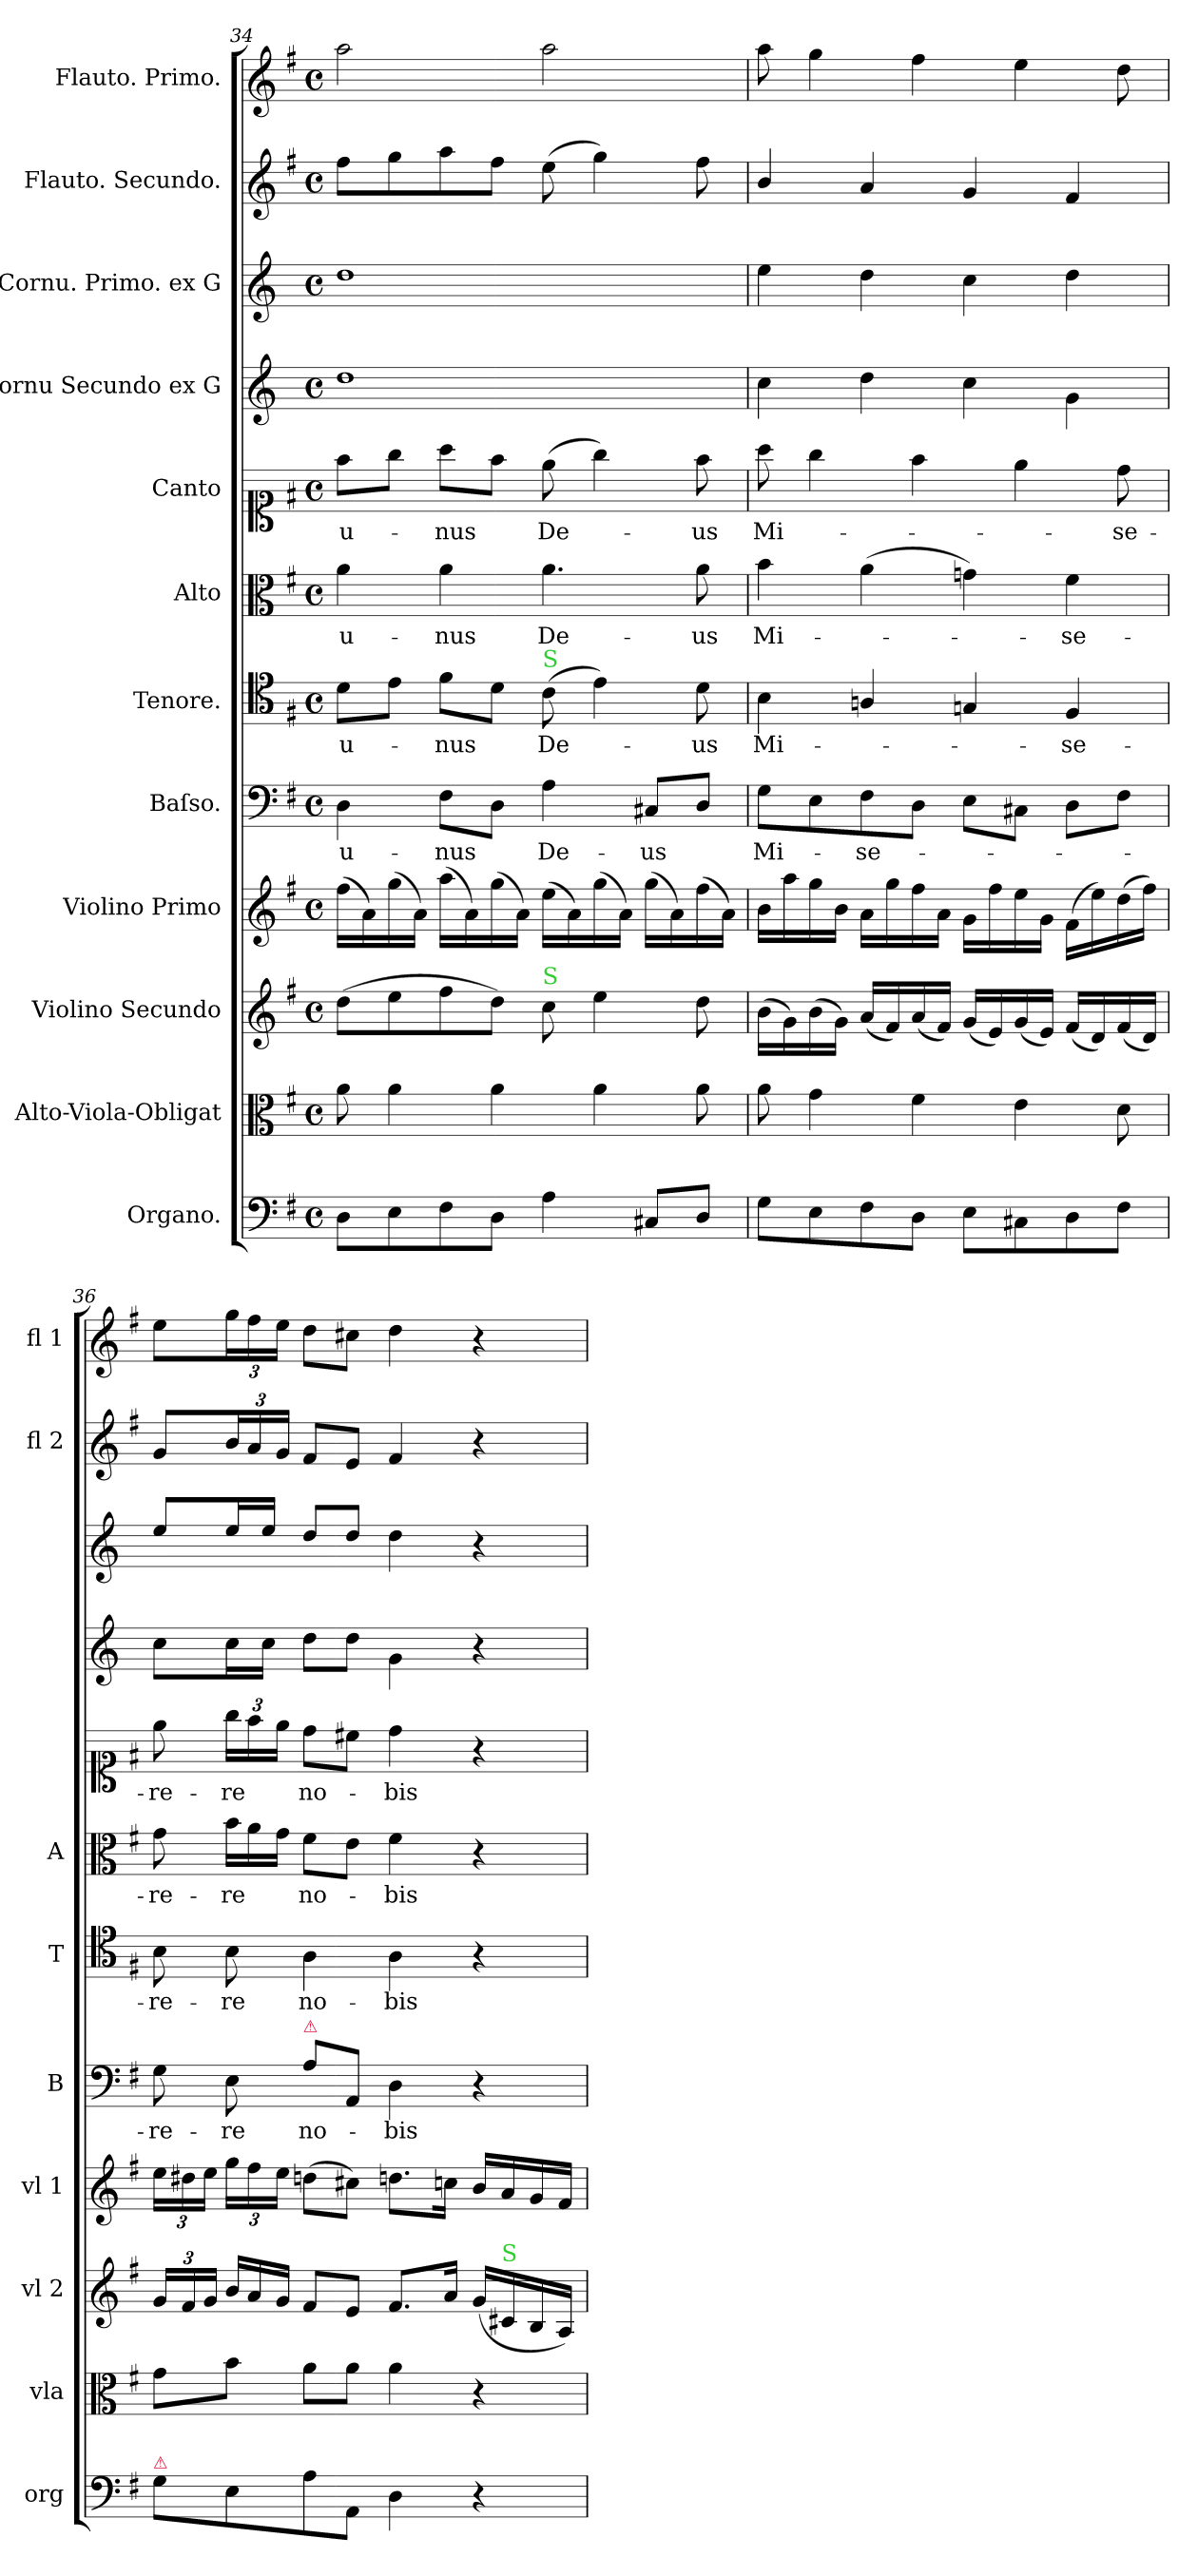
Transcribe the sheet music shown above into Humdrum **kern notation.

**kern	**kern	**kern	**kern	**kern	**text	**kern	**text	**kern	**text	**kern	**text	**kern	**kern	**kern	**kern
*part12	*part11	*part10	*part9	*part8	*part8	*part7	*part7	*part6	*part6	*part5	*part5	*part4	*part3	*part2	*part1
*staff12	*staff11	*staff10	*staff9	*staff8	*staff8	*staff7	*staff7	*staff6	*staff6	*staff5	*staff5	*staff4	*staff3	*staff2	*staff1
*I"Organo.	*I"Alto-Viola-Obligat	*I"Violino Secundo	*I"Violino Primo	*I"Baſso.	*	*I"Tenore.	*	*I"Alto	*	*I"Canto	*	*I"Cornu Secundo ex G	*I"Cornu. Primo. ex G	*I"Flauto. Secundo.	*I"Flauto. Primo.
*I'org	*I'vla	*I'vl 2	*I'vl 1	*I'B	*	*I'T	*	*I'A	*	*	*	*	*	*I'fl 2	*I'fl 1
*clefF4	*clefC3	*clefG2	*clefG2	*clefF4	*	*clefC4	*	*clefC3	*	*clefC1	*	*clefG2	*clefG2	*clefG2	*clefG2
*	*	*	*	*	*	*	*	*	*	*	*	*ITrd3c5	*ITrd3c5	*	*
*k[f#]	*k[f#]	*k[f#]	*k[f#]	*k[f#]	*	*k[f#]	*	*k[f#]	*	*k[f#]	*	*k[f#]	*k[f#]	*k[f#]	*k[f#]
*G:	*G:	*G:	*G:	*G:	*	*G:	*	*G:	*	*G:	*	*G:	*G:	*G:	*G:
*M4/4	*M4/4	*M4/4	*M4/4	*M4/4	*	*M4/4	*	*M4/4	*	*M4/4	*	*M4/4	*M4/4	*M4/4	*M4/4
*met(c)	*met(c)	*met(c)	*met(c)	*met(c)	*	*met(c)	*	*met(c)	*	*met(c)	*	*met(c)	*met(c)	*met(c)	*met(c)
=34	=34	=34	=34	=34	=34	=34	=34	=34	=34	=34	=34	=34	=34	=34	=34
8D\L	8a\	(8dd\L	(16ff#\LL	4D\	u-	8d\L	u-	4a\	u-	8ff#\L	u-	1a	1a	8ff#\L	2aa\
.	.	.	16a\)	.	.	.	.	.	.	.	.	.	.	.	.
8E\	4a\	8ee\	(16gg\	.	.	8e\J	.	.	.	8gg\J	.	.	.	8gg\	.
.	.	.	16a\JJ)	.	.	.	.	.	.	.	.	.	.	.	.
8F#\	.	8ff#\	(16aa\LL	8F#\L	-nus	8f#\L	-nus	4a\	-nus	8aa\L	-nus	.	.	8aa\	.
.	.	.	16a\)	.	.	.	.	.	.	.	.	.	.	.	.
8D\J	4a\	8dd\J)	(16gg\	8D\J	.	8d\J	.	.	.	8ff#\J	.	.	.	8ff#\J	.
.	.	.	16a\JJ)	.	.	.	.	.	.	.	.	.	.	.	.
!	!	!	!	!	!	!LO:TX:a:color=limegreen:t=S	!	!	!	!	!	!	!	!	!
!	!	!LO:TX:a:color=limegreen:t=S	!	!	!	!	!	!	!	!	!	!	!	!	!
4A\	.	8cc\	(16ee\LL	4A\	De-	(8c\	De-	4.a\	De-	(8ee\	De-	.	.	(8ee\	2aa\
.	.	.	16a\)	.	.	.	.	.	.	.	.	.	.	.	.
.	4a\	4ee\	(16gg\	.	.	4e\)	.	.	.	4gg\)	.	.	.	4gg\)	.
.	.	.	16a\JJ)	.	.	.	.	.	.	.	.	.	.	.	.
8C#X/L	.	.	(16gg\LL	8C#X/L	-us	.	.	.	.	.	.	.	.	.	.
.	.	.	16a\)	.	.	.	.	.	.	.	.	.	.	.	.
8D/J	8a\	8dd\	(16ff#\	8D/J	.	8d\	-us	8a\	-us	8ff#\	-us	.	.	8ff#\	.
.	.	.	16a\JJ)	.	.	.	.	.	.	.	.	.	.	.	.
=35	=35	=35	=35	=35	=35	=35	=35	=35	=35	=35	=35	=35	=35	=35	=35
8G\L	8a\	(16b\LL	16b\LL	8G\L	Mi-	4B\	Mi-	4b\	Mi-	8aa\	Mi-	4g\	4b\	4b/	8aa\
.	.	16g\)	16aa\	.	.	.	.	.	.	.	.	.	.	.	.
8E\	4g\	(16b\	16gg\	8E\	.	.	.	.	.	4gg\	.	.	.	.	4gg\
.	.	16g\JJ)	16b\JJ	.	.	.	.	.	.	.	.	.	.	.	.
8F#\	.	(16a/LL	16a\LL	8F#\	-se-	4An/	.	(4a\	.	.	.	4a\	4a\	4a/	.
.	.	16f#/)	16gg\	.	.	.	.	.	.	.	.	.	.	.	.
8D\J	4f#\	(16a/	16ff#\	8D\J	.	.	.	.	.	4ff#\	.	.	.	.	4ff#\
.	.	16f#/JJ)	16a\JJ	.	.	.	.	.	.	.	.	.	.	.	.
8E\L	.	(16g/LL	16g\LL	8E\L	.	4Gn/	.	4gn\)	.	.	.	4g\	4g\	4g/	.
.	.	16e/)	16ff#\	.	.	.	.	.	.	.	.	.	.	.	.
8C#X\	4e\	(16g/	16ee\	8C#X\J	.	.	.	.	.	4ee\	.	.	.	.	4ee\
.	.	16e/JJ)	16g\JJ	.	.	.	.	.	.	.	.	.	.	.	.
8D\	.	(16f#/LL	(16f#\LL	8D\L	.	4F#/	-se-	4f#\	-se-	.	.	4d\	4a\	4f#/	.
.	.	16d/)	16ee\)	.	.	.	.	.	.	.	.	.	.	.	.
8F#\J	8d\	(16f#/	(16dd\	8F#\J	.	.	.	.	.	8dd\	-se-	.	.	.	8dd\
.	.	16d/JJ)	16ff#\JJ)	.	.	.	.	.	.	.	.	.	.	.	.
=36	=36	=36	=36	=36	=36	=36	=36	=36	=36	=36	=36	=36	=36	=36	=36
!LO:TX:a:color=crimson:t=⚠	!	!	!	!	!	!	!	!	!	!	!	!	!	!	!
8G\L	8g\L	24g/LL	24ee\LL	8G\	-re-	8B\	-re-	8g\	-re-	8ee\	-re-	8g\L	8b/L	8g/L	8ee\L
.	.	24f#/	24dd#X\	.	.	.	.	.	.	.	.	.	.	.	.
.	.	24g/JJ	24ee\JJ	.	.	.	.	.	.	.	.	.	.	.	.
*	*	*Xtuplet	*	*	*	*	*	*Xtuplet	*	*	*	*	*	*	*
8E\	8b\J	24b/LL	24gg\LL	8E\	-re	8B\	-re	24b\LL	-re	24gg\LL	-re	16g\L	16b/L	24b/L	24gg\L
.	.	24a/	24ff#\	.	.	.	.	24a\	.	24ff#\	.	.	.	24a/	24ff#\
.	.	.	.	.	.	.	.	.	.	.	.	16g\JJ	16b/JJ	.	.
.	.	24g/JJ	24ee\JJ	.	.	.	.	24g\JJ	.	24ee\JJ	.	.	.	24g/JJ	24ee\JJ
!	!	!	!	!LO:TX:a:color=crimson:t=⚠	!	!	!	!	!	!	!	!	!	!	!
8A\	8a\L	8f#/L	(8ddn\L	8A\L	no-	4A\	no-	8f#\L	no-	8dd\L	no-	8a\L	8a/L	8f#/L	8dd\L
8AA/J	8a\J	8e/J	8cc#X\J)	8AA/J	.	.	.	8e\J	.	8cc#X\J	.	8a\J	8a/J	8e/J	8cc#X\J
4D\	4a\	8.f#/L	8.ddn\L	4D\	-bis	4A\	-bis	4f#\	-bis	4dd\	-bis	4d\	4a\	4f#/	4dd\
.	.	16a/Jk	16ccn\Jk	.	.	.	.	.	.	.	.	.	.	.	.
4r	4r	(16g/LL	16b/LL	4r	.	4r	.	4r	.	4r	.	4r	4r	4r	4r
!	!	!LO:TX:a:color=limegreen:t=S	!	!	!	!	!	!	!	!	!	!	!	!	!
.	.	16c#X/	16a/	.	.	.	.	.	.	.	.	.	.	.	.
.	.	16B/	16g/	.	.	.	.	.	.	.	.	.	.	.	.
.	.	16A/JJ)	16f#/JJ	.	.	.	.	.	.	.	.	.	.	.	.
=	=	=	=	=	=	=	=	=	=	=	=	=	=	=	=
*-	*-	*-	*-	*-	*-	*-	*-	*-	*-	*-	*-	*-	*-	*-	*-
